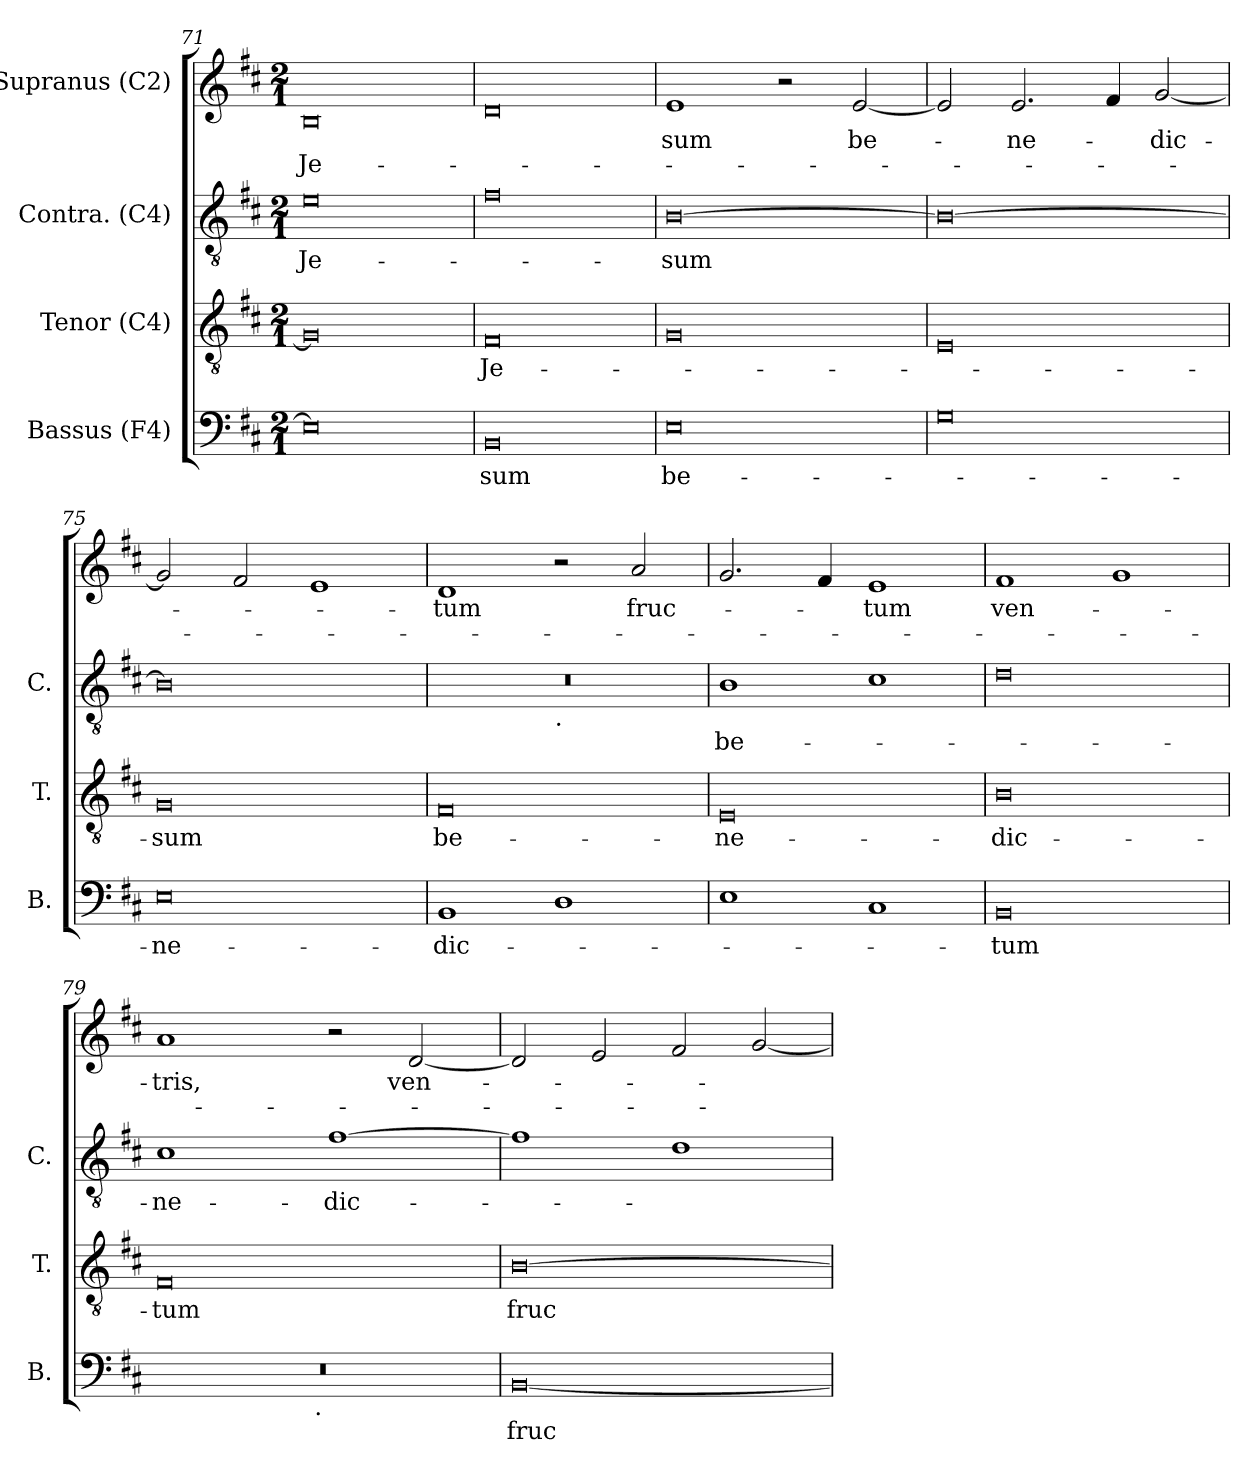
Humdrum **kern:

**kern	**text	**kern	**text	**kern	**text	**kern	**text	**text
*part4	*part4	*part3	*part3	*part2	*part2	*part1	*part1	*part1
*staff4	*staff4	*staff3	*staff3	*staff2	*staff2	*staff1	*staff1	*staff1
*I"Bassus (F4)	*	*I"Tenor (C4)	*	*I"Contra. (C4)	*	*I"Supranus (C2)	*	*
*I'B.	*	*I'T.	*	*I'C.	*	*	*	*
*clefF4	*	*clefGv2	*	*clefGv2	*	*clefG2	*	*
*k[f#c#]	*	*k[f#c#]	*	*k[f#c#]	*	*k[f#c#]	*	*
*D:	*	*D:	*	*D:	*	*D:	*	*
*M2/1	*	*M2/1	*	*M2/1	*	*M2/1	*	*
=71	=71	=71	=71	=71	=71	=71	=71	=71
!	!	!	!	!	!LO:LY:b:rj	!	!	!LO:LY:b:rj
0E]	.	0G]	.	0e	Je-	0B	.	-Je-
=72	=72	=72	=72	=72	=72	=72	=72	=72
!	!LO:LY:b	!	!LO:LY:b:rj	!	!	!	!	!
0BB	-sum	0F#	Je-	0f#	.	0d	.	.
=73	=73	=73	=73	=73	=73	=73	=73	=73
!	!LO:LY:b	!	!	!	!LO:LY:b	!	!LO:LY:b	!
0E	be-	0G	.	[<0B	-sum	1e	sum	.
.	.	.	.	.	.	2r	.	.
!	!	!	!	!	!	!	!LO:LY:b	!
.	.	.	.	.	.	[<2e/	be-	.
!!LO:LB:g=z
=74	=74	=74	=74	=74	=74	=74	=74	=74
0G	.	0E	.	0B_	.	2e/]	.	.
!	!	!	!	!	!	!	!LO:LY:b	!
.	.	.	.	.	.	2.e/	-ne-	.
.	.	.	.	.	.	4f#/	.	.
!	!	!	!	!	!	!	!LO:LY:b	!
.	.	.	.	.	.	[<2g/	-dic-	.
=75	=75	=75	=75	=75	=75	=75	=75	=75
!	!LO:LY:b:rj	!	!LO:LY:b	!	!	!	!	!
0E	-ne-	0G	-sum	0B]	.	2g/]	.	.
.	.	.	.	.	.	2f#/	.	.
.	.	.	.	.	.	1e	.	.
=76	=76	=76	=76	=76	=76	=76	=76	=76
!	!LO:LY:b	!	!LO:LY:b:rj	!	!	!	!LO:LY:b	!
*	*	*	*	*^	*	*	*	*
1BB	-dic-	0F#	be-	0r	1ryy	.	1d	-tum	.
!	!	!	!	!	!LO:TX:b:t=.	!	!	!	!
1D	.	.	.	.	1ryy	.	2r	.	.
!	!	!	!	!	!	!	!	!LO:LY:b	!
.	.	.	.	.	.	.	2a/	fruc-	.
=77	=77	=77	=77	=77	=77	=77	=77	=77	=77
!	!	!	!LO:LY:b:rj	!	!	!LO:LY:b	!	!	!
*	*	*	*	*v	*v	*	*	*	*
1E	.	0E	-ne-	1B	be-	2.g/	.	.
.	.	.	.	.	.	4f#/	.	.
!	!	!	!	!	!	!	!LO:LY:b	!
1C#	.	.	.	1c#	.	1e	-tum	.
=78	=78	=78	=78	=78	=78	=78	=78	=78
!	!LO:LY:b	!	!LO:LY:b:rj	!	!	!	!LO:LY:b	!
0BB	-tum	0B	-dic-	0d	.	1f#	ven-	.
.	.	.	.	.	.	1g	.	.
=79	=79	=79	=79	=79	=79	=79	=79	=79
!	!	!	!LO:LY:b	!	!LO:LY:b	!	!LO:LY:b	!
*^	*	*	*	*	*	*	*	*
0r	2ryy	.	0F#	-tum	1c#	-ne-	1a	-tris,	.
.	4...ryy	.	.	.	.	.	.	.	.
!	!LO:TX:b:t=.	!	!	!	!	!	!	!	!
.	1ryy	.	.	.	.	.	.	.	.
!	!	!	!	!	!	!LO:LY:b	!	!	!
.	.	.	.	.	[<1f#	-dic-	2r	.	.
!	!	!	!	!	!	!	!	!LO:LY:b	!
.	.	.	.	.	.	.	[<2d/	ven-	.
.	32ryy	.	.	.	.	.	.	.	.
!!LO:LB:g=z
=80	=80	=80	=80	=80	=80	=80	=80	=80	=80
!	!	!LO:LY:b	!	!LO:LY:b	!	!	!	!	!
*v	*v	*	*	*	*	*	*	*	*
[<0BB	fruc-	[>0B	fruc-	1f#]	.	2d/]	.	.
.	.	.	.	.	.	2e/	.	.
.	.	.	.	1d	.	2f#/	.	.
.	.	.	.	.	.	[<2g/	.	.
=	=	=	=	=	=	=	=	=
*-	*-	*-	*-	*-	*-	*-	*-	*-
